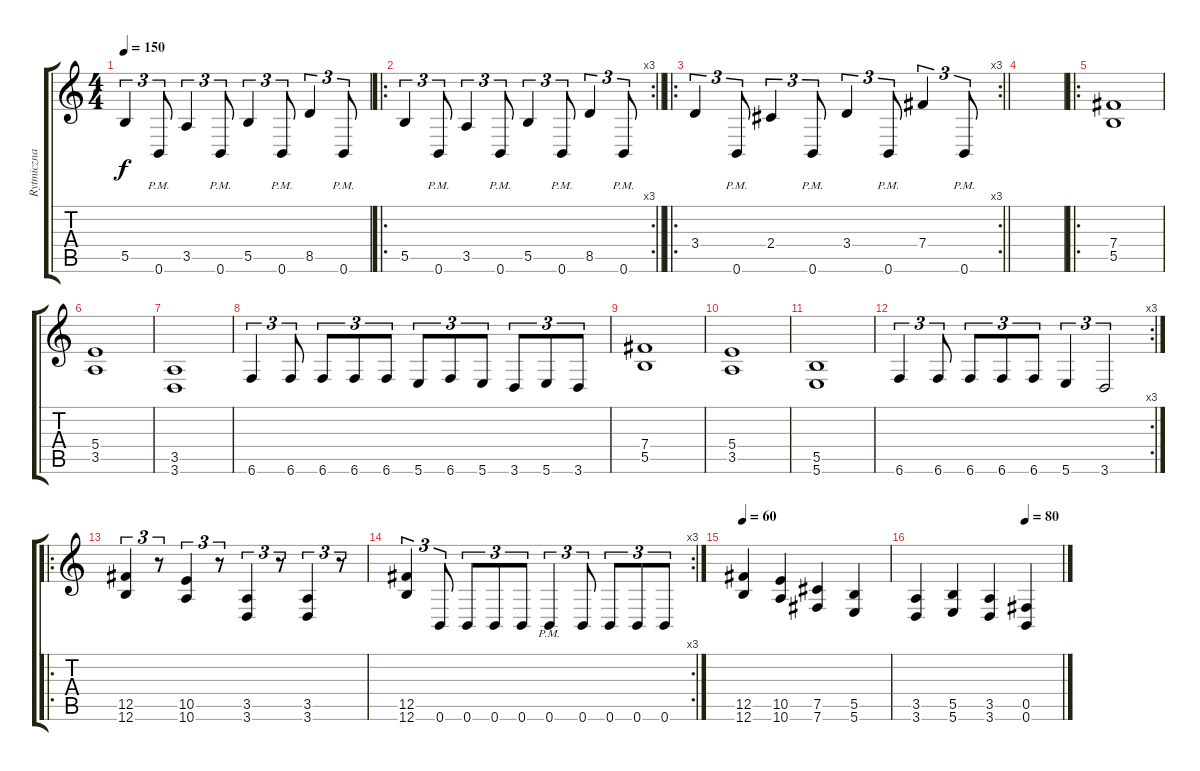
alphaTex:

\track ("Rytmiczna 1" "Rytmiczna ") {instrument distortionguitar}
\staff {score tabs}
\tuning (Db4 Ab3 E3 B2 Gb2 B1) {hide}
\ts (4 4)
\tempo 150
\clef g2
\ks c
5.5.4{tu (3 2) dy f} 0.6{pm}.8{tu (3 2)} 3.5.4{tu (3 2)} 0.6{pm}.8{tu (3 2)} 5.5.4{tu (3 2)} 0.6{pm}.8{tu (3 2)} 8.5.4{tu (3 2)} 0.6{pm}.8{tu (3 2)} |
\ro
\rc 3
\barLineRight lightlight
5.5.4{tu (3 2)} 0.6{pm}.8{tu (3 2)} 3.5.4{tu (3 2)} 0.6{pm}.8{tu (3 2)} 5.5.4{tu (3 2)} 0.6{pm}.8{tu (3 2)} 8.5.4{tu (3 2)} 0.6{pm}.8{tu (3 2)} |
\ro
\rc 3
\barLineRight lightlight
3.4.4{tu (3 2)} 0.6{pm}.8{tu (3 2)} 2.4.4{tu (3 2)} 0.6{pm}.8{tu (3 2)} 3.4.4{tu (3 2)} 0.6{pm}.8{tu (3 2)} 7.4.4{tu (3 2)} 0.6{pm}.8{tu (3 2)} |
|
\ro
(7.4 5.5).1 |
(5.4 3.5).1 |
(3.5 3.6).1 |
6.6.4{tu (3 2)} 6.6.8{tu (3 2)} 6.6.8{tu (3 2)} 6.6.8{tu (3 2)} 6.6.8{tu (3 2)} 5.6.8{tu (3 2)} 6.6.8{tu (3 2)} 5.6.8{tu (3 2)} 3.6.8{tu (3 2)} 5.6.8{tu (3 2)} 3.6.8{tu (3 2)} |
(7.4 5.5).1 |
(5.4 3.5).1 |
(5.5 5.6).1 |
\rc 3
6.6.4{tu (3 2)} 6.6.8{tu (3 2)} 6.6.8{tu (3 2)} 6.6.8{tu (3 2)} 6.6.8{tu (3 2)} 5.6.4{tu (3 2)} 3.6.2{tu (3 2)} |
\ro
(12.5 12.6).4{tu (3 2)} r.8{tu (3 2)} (10.5 10.6).4{tu (3 2)} r.8{tu (3 2)} (3.5 3.6).4{tu (3 2)} r.8{tu (3 2)} (3.5 3.6).4{tu (3 2)} r.8{tu (3 2)} |
\rc 3
(12.5 12.6).4{tu (3 2)} 0.6.8{tu (3 2)} 0.6.8{tu (3 2)} 0.6.8{tu (3 2)} 0.6.8{tu (3 2)} 0.6{pm}.4{tu (3 2)} 0.6.8{tu (3 2)} 0.6.8{tu (3 2)} 0.6.8{tu (3 2)} 0.6.8{tu (3 2)} |
\tempo 60
(12.5 12.6).4 (10.5 10.6).4 (7.5 7.6).4 (5.5 5.6).4 |
\tempo (80 0.75)
(3.5 3.6).4 (5.5 5.6).4 (3.5 3.6).4 (0.5 0.6).4
